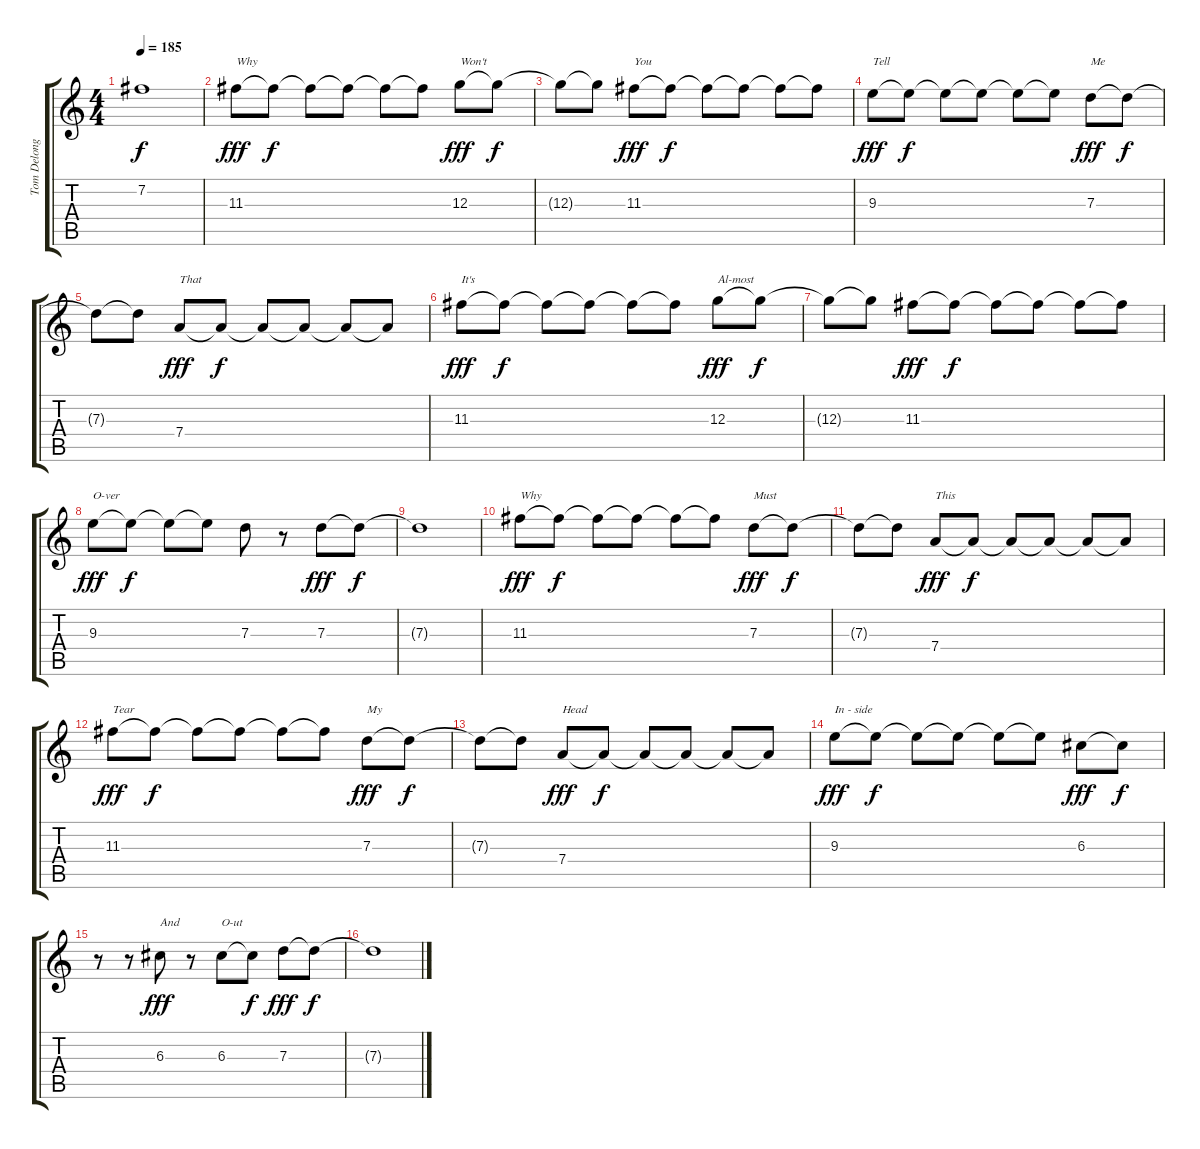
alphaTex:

\track ("Tom Delonge Vocals" "Tom Delong") {instrument contrabass}
\staff {score tabs}
\tuning (E4 B3 G3 D3 A2 E2) {hide}
\ts (4 4)
\tempo 185
\clef g2
\ks c
7.2{t}.1{dy f} |
11.3.8{txt "Why" dy fff} 11.3{t}.8{dy f} 11.3{t}.8 11.3{t}.8 11.3{t}.8 11.3{t}.8 12.3.8{txt "Won't" dy fff} 12.3{t}.8{dy f} |
12.3{t}.8 12.3{t}.8 11.3.8{txt "You" dy fff} 11.3{t}.8{dy f} 11.3{t}.8 11.3{t}.8 11.3{t}.8 11.3{t}.8 |
9.3.8{txt "Tell" dy fff} 9.3{t}.8{dy f} 9.3{t}.8 9.3{t}.8 9.3{t}.8 9.3{t}.8 7.3.8{txt "Me" dy fff} 7.3{t}.8{dy f} |
7.3{t}.8 7.3{t}.8 7.4.8{txt "That" dy fff} 7.4{t}.8{dy f} 7.4{t}.8 7.4{t}.8 7.4{t}.8 7.4{t}.8 |
11.3.8{txt "It's " dy fff} 11.3{t}.8{dy f} 11.3{t}.8 11.3{t}.8 11.3{t}.8 11.3{t}.8 12.3.8{txt "Al-most" dy fff} 12.3{t}.8{dy f} |
12.3{t}.8 12.3{t}.8 11.3.8{dy fff} 11.3{t}.8{dy f} 11.3{t}.8 11.3{t}.8 11.3{t}.8 11.3{t}.8 |
9.3.8{txt "O-ver" dy fff} 9.3{t}.8{dy f} 9.3{t}.8 9.3{t}.8 7.3.8 r.8 7.3.8{dy fff} 7.3{t}.8{dy f} |
7.3{t}.1 |
11.3.8{txt "Why" dy fff} 11.3{t}.8{dy f} 11.3{t}.8 11.3{t}.8 11.3{t}.8 11.3{t}.8 7.3.8{txt "Must" dy fff} 7.3{t}.8{dy f} |
7.3{t}.8 7.3{t}.8 7.4.8{txt "This" dy fff} 7.4{t}.8{dy f} 7.4{t}.8 7.4{t}.8 7.4{t}.8 7.4{t}.8 |
11.3.8{txt "Tear" dy fff} 11.3{t}.8{dy f} 11.3{t}.8 11.3{t}.8 11.3{t}.8 11.3{t}.8 7.3.8{txt "My" dy fff} 7.3{t}.8{dy f} |
7.3{t}.8 7.3{t}.8 7.4.8{txt "Head" dy fff} 7.4{t}.8{dy f} 7.4{t}.8 7.4{t}.8 7.4{t}.8 7.4{t}.8 |
9.3.8{txt "In - side" dy fff} 9.3{t}.8{dy f} 9.3{t}.8 9.3{t}.8 9.3{t}.8 9.3{t}.8 6.3.8{dy fff} 6.3{t}.8{dy f} |
r.8 r.8 6.3.8{txt "And" dy fff} r.8 6.3.8{txt "O-ut"} 6.3{t}.8{dy f} 7.3.8{dy fff} 7.3{t}.8{dy f} |
7.3{t}.1
